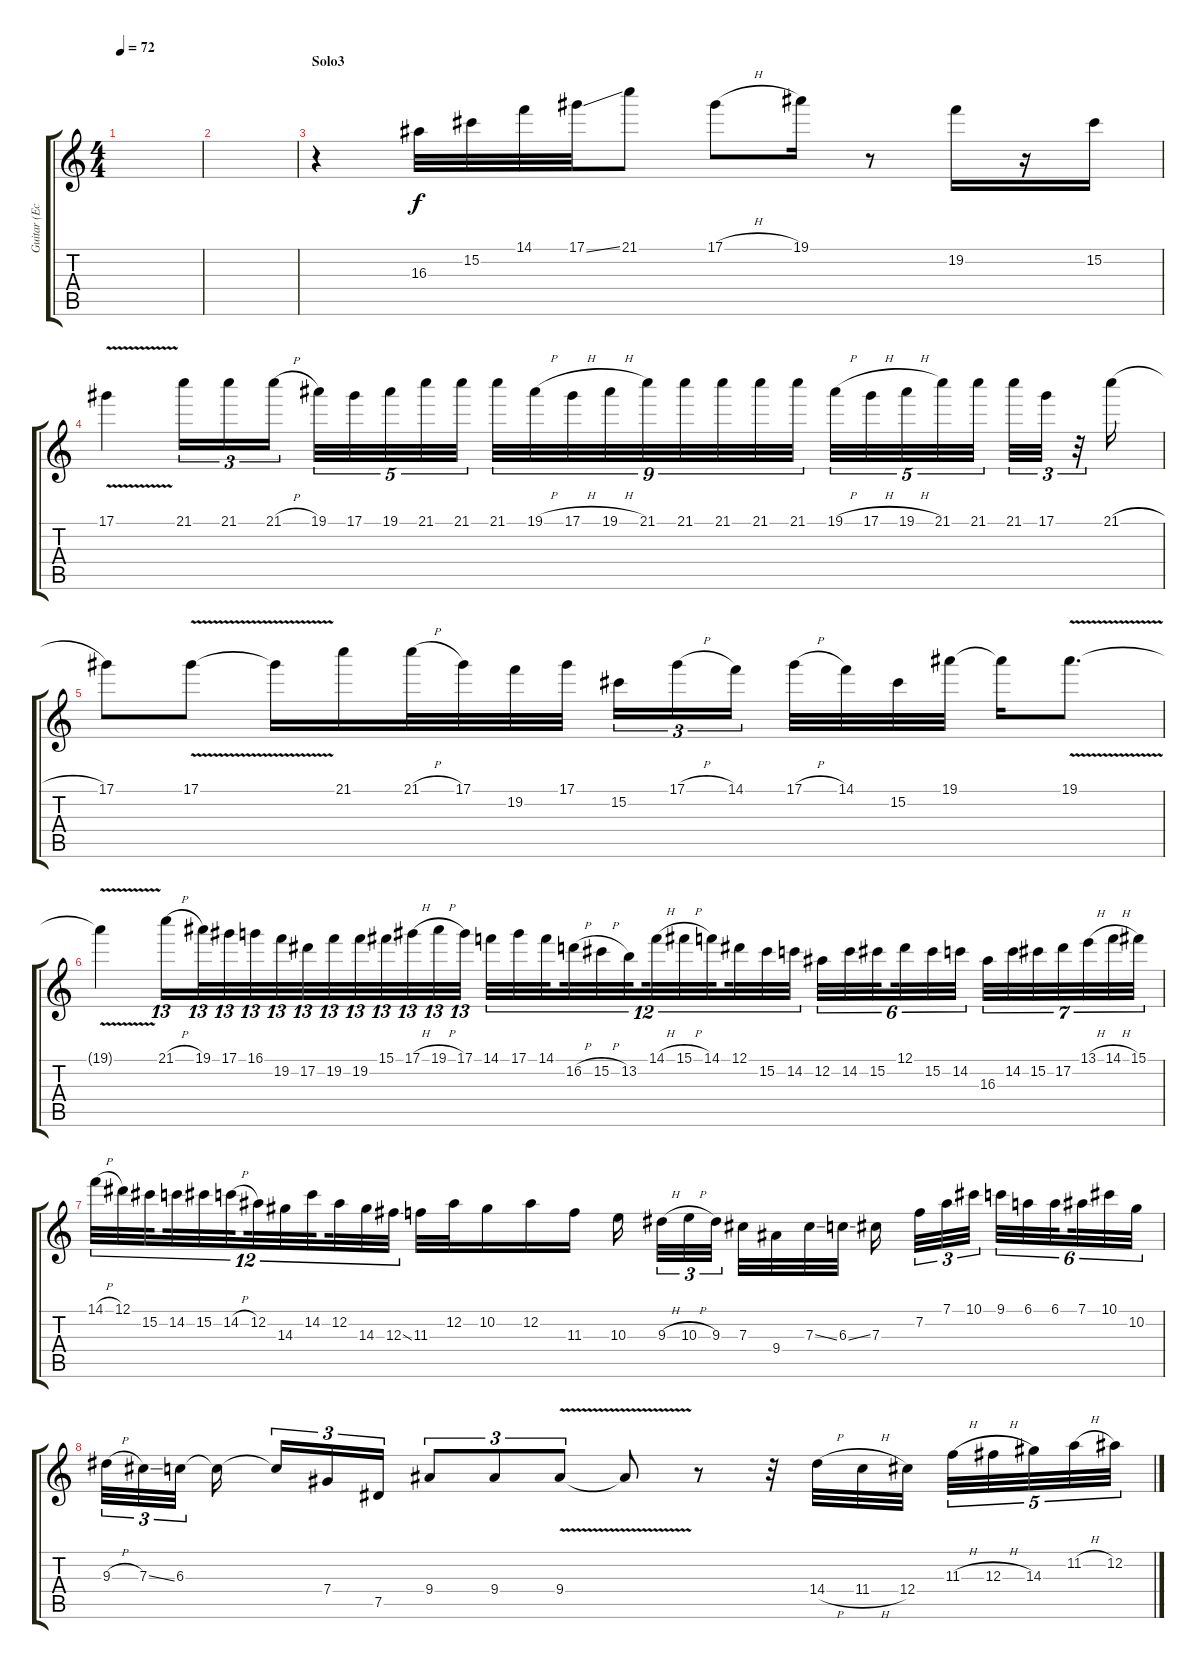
\track ("Guitar (Echo)" "Guitar (Ec") {instrument overdrivenguitar}
\staff {score tabs}
\tuning (Eb4 Bb3 Gb3 Db3 Ab2 Eb2) {hide}
\ts (4 4)
\tempo 72
\clef g2
\ks c
|
|
\section ("" "Solo3")
r.4 16.3.32 15.2.32 14.1.32 17.1{ss}.32 21.1.8 17.1{h}.8 19.1.16 r.8 19.2.16 r.16 15.2.16 |
17.1{v}.4 21.1.16{tu (3 2)} 21.1.16{tu (3 2)} 21.1{h}.16{tu (3 2) beam splitsecondary} 19.1.32{tu (5 4)} 17.1.32{tu (5 4)} 19.1.32{tu (5 4)} 21.1.32{tu (5 4)} 21.1.32{tu (5 4)} 21.1.32{tu (9 8)} 19.1{h}.32{tu (9 8)} 17.1{h}.32{tu (9 8)} 19.1{h}.32{tu (9 8)} 21.1.32{tu (9 8)} 21.1.32{tu (9 8)} 21.1.32{tu (9 8)} 21.1.32{tu (9 8)} 21.1.32{tu (9 8)} 19.1{h}.32{tu (5 4)} 17.1{h}.32{tu (5 4)} 19.1{h}.32{tu (5 4)} 21.1.32{tu (5 4)} 21.1.32{tu (5 4) beam splitsecondary} 21.1.32{tu (3 2)} 17.1.32{tu (3 2)} r.32{tu (3 2)} 21.1{h}.16 |
17.1.8 17.1{v}.8 17.1{t}.16 21.1.16 21.1{h}.32 17.1.32 19.2.32 17.1.32 15.2.16{tu (3 2)} 17.1{h}.16{tu (3 2)} 14.1.16{tu (3 2) beam splitsecondary} 17.1{h}.32 14.1.32 15.2.32 19.1.32 19.1{t}.16 19.1{v}.8{d} |
19.1{t}.4 21.1{h}.16{tu (13 8)} 19.1.32{tu (13 8)} 17.1.32{tu (13 8)} 16.1.32{tu (13 8)} 19.2.32{tu (13 8)} 17.2.32{tu (13 8)} 19.2.32{tu (13 8)} 19.2.32{tu (13 8)} 15.1.32{tu (13 8)} 17.1{h}.32{tu (13 8)} 19.1{h}.32{tu (13 8)} 17.1.32{tu (13 8)} 14.1.32{tu (12 8)} 17.1.32{tu (12 8)} 14.1.32{tu (12 8) beam splitsecondary} 16.2{h}.32{tu (12 8)} 15.2{h}.32{tu (12 8)} 13.2.32{tu (12 8) beam splitsecondary} 14.1{h}.32{tu (12 8)} 15.1{h}.32{tu (12 8)} 14.1.32{tu (12 8) beam splitsecondary} 12.1.32{tu (12 8)} 15.2.32{tu (12 8)} 14.2.32{tu (12 8)} 12.2.32{tu (6 4)} 14.2.32{tu (6 4)} 15.2.32{tu (6 4) beam splitsecondary} 12.1.32{tu (6 4)} 15.2.32{tu (6 4)} 14.2.32{tu (6 4) beam splitsecondary} 16.3.32{tu (7 4)} 14.2.32{tu (7 4)} 15.2.32{tu (7 4)} 17.2.32{tu (7 4)} 13.1{h}.32{tu (7 4)} 14.1{h}.32{tu (7 4)} 15.1.32{tu (7 4)} |
14.1{h}.32{tu (12 8)} 12.1.32{tu (12 8)} 15.2.32{tu (12 8) beam splitsecondary} 14.2.32{tu (12 8)} 15.2.32{tu (12 8)} 14.2{h}.32{tu (12 8) beam splitsecondary} 12.2.32{tu (12 8)} 14.3.32{tu (12 8)} 14.2.32{tu (12 8) beam splitsecondary} 12.2.32{tu (12 8)} 14.3.32{tu (12 8)} 12.3{ss}.32{tu (12 8)} 11.3.32 12.2.32 10.2.16 12.2.16 11.3.16 10.3.16{beam splitsecondary} 9.3{h}.32{tu (3 2)} 10.3{h}.32{tu (3 2)} 9.3.32{tu (3 2) beam splitsecondary} 7.3.32 9.4.32 7.3{ss}.32 6.3{ss}.32 7.3.16{beam splitsecondary} 7.2.32{tu (3 2)} 7.1.32{tu (3 2)} 10.1.32{tu (3 2) beam splitsecondary} 9.1.32{tu (6 4)} 6.1.32{tu (6 4)} 6.1.32{tu (6 4) beam splitsecondary} 7.1.32{tu (6 4)} 10.1.32{tu (6 4)} 10.2.32{tu (6 4)} |
9.3{h}.32{tu (3 2)} 7.3{ss}.32{tu (3 2)} 6.3.32{tu (3 2) beam splitsecondary} 6.3{t}.16{beam splitsecondary} 6.3{t}.16{tu (3 2)} 7.4.16{tu (3 2)} 7.5.16{tu (3 2)} 9.4.8{tu (3 2)} 9.4.8{tu (3 2)} 9.4{v}.8{tu (3 2)} 9.4{t}.8 r.8 r.32 14.4{h}.32 11.4{h}.32 12.4.32{beam splitsecondary} 11.3{h}.32{tu (5 4)} 12.3{h}.32{tu (5 4)} 14.3.32{tu (5 4)} 11.2{h}.32{tu (5 4)} 12.2.32{tu (5 4)}
